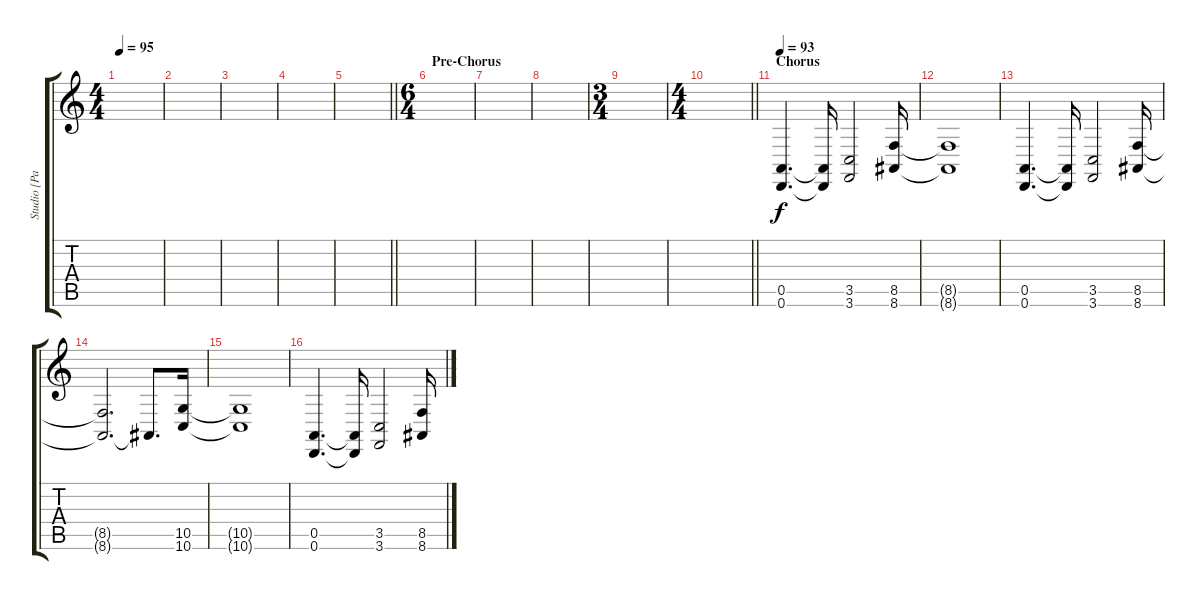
\track ("Studio [Pad/FX]" "Studio [Pa") {instrument pad2warm}
\staff {score tabs}
\tuning (E4 B3 G3 D3 A2 D2) {hide}
\ts (4 4)
\tempo 95
\clef g2
\ks c
|
|
|
|
\barLineRight lightlight
|
\ts (6 4)
\section ("" "Pre-Chorus")
|
|
|
\ts (3 4)
|
\ts (4 4)
\barLineRight lightlight
|
\section ("" "Chorus")
\tempo 93
(0.5 0.6).4{d} (0.5{t} 0.6{t}).16 (3.5 3.6).2 (8.5 8.6).16 |
(8.5{t} 8.6{t}).1 |
(0.5 0.6).4{d} (0.5{t} 0.6{t}).16 (3.5 3.6).2 (8.5 8.6).16 |
(8.5{t} 8.6{t}).2{d} 8.6{t}.8{d} (10.5 10.6).16 |
(10.5{t} 10.6{t}).1 |
(0.5 0.6).4{d} (0.5{t} 0.6{t}).16 (3.5 3.6).2 (8.5 8.6).16
